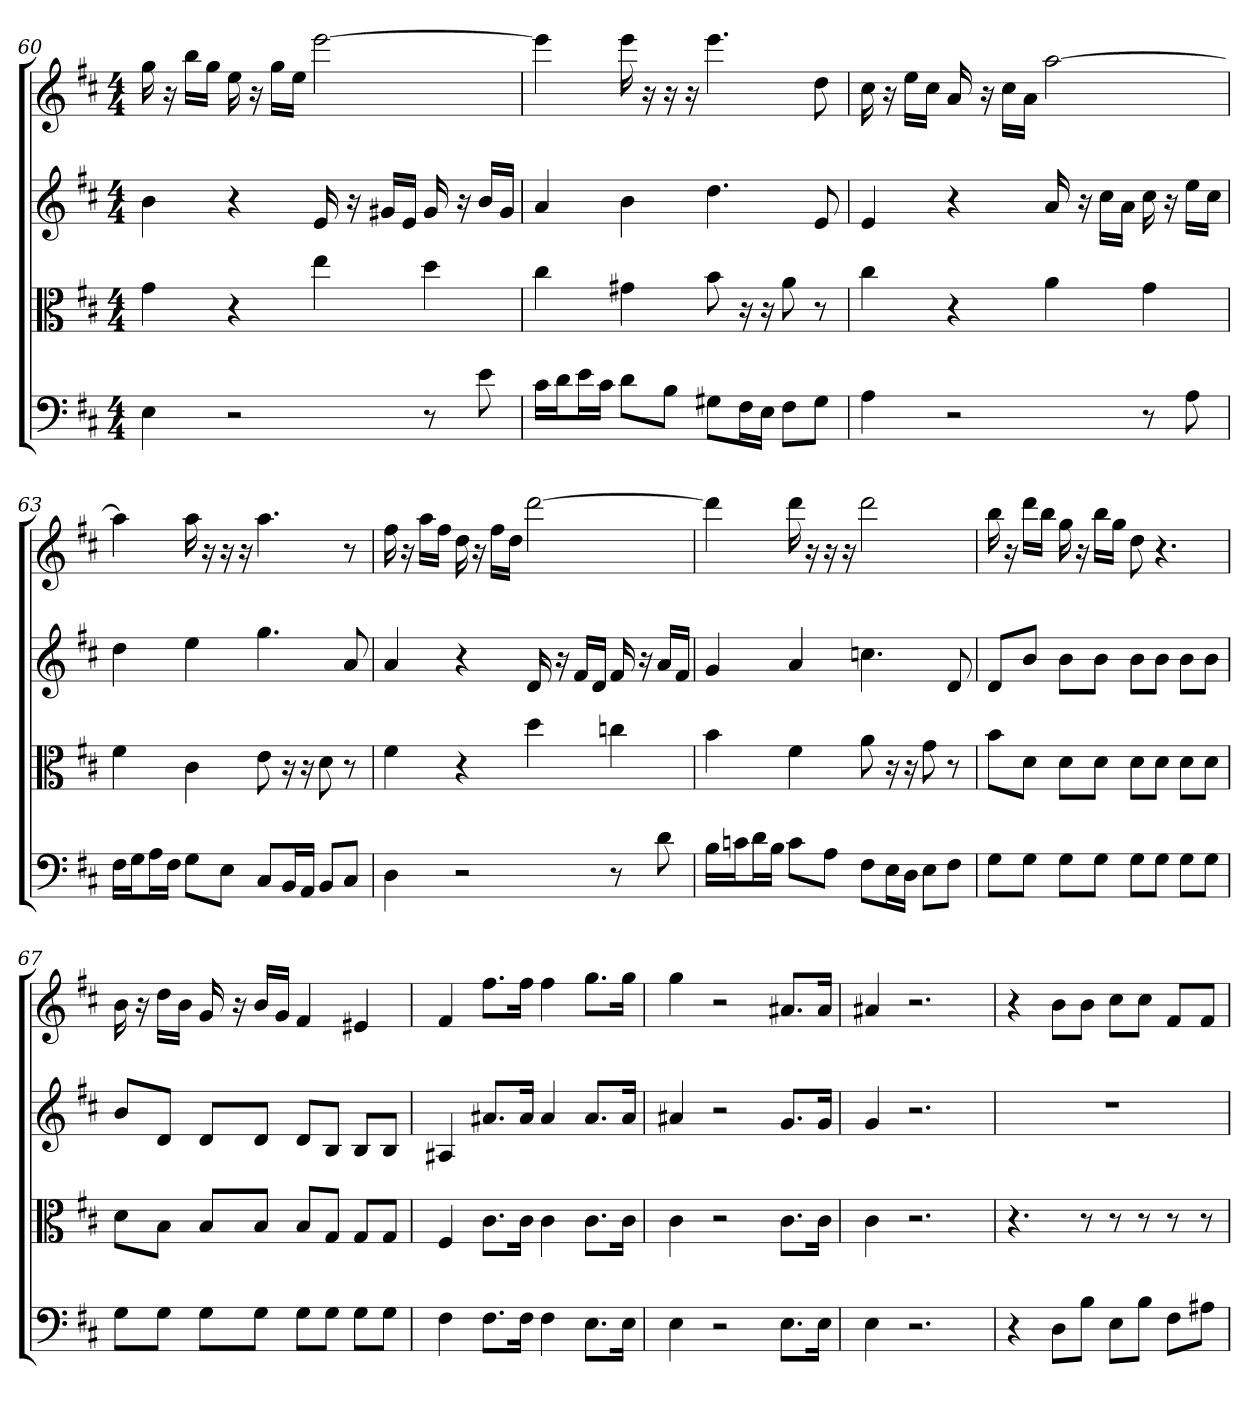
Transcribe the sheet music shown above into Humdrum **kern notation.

**kern	**kern	**kern	**kern
*part4	*part3	*part2	*part1
*staff4	*staff3	*staff2	*staff1
*clefF4	*clefC3	*clefG2	*clefG2
*k[f#c#]	*k[f#c#]	*k[f#c#]	*k[f#c#]
*D:	*D:	*D:	*D:
*M4/4	*M4/4	*M4/4	*M4/4
=60	=60	=60	=60
4E	4g	4b	16gg
.	.	.	16r
.	.	.	16bb\LL
.	.	.	16gg\JJ
2r	4r	4r	16ee
.	.	.	16r
.	.	.	16gg\LL
.	.	.	16ee\JJ
.	4ee	16e	[2eee
.	.	16r	.
.	.	16g#X/LL	.
.	.	16e/JJ	.
8r	4dd	16g#	.
.	.	16r	.
8e	.	16b/LL	.
.	.	16g#/JJ	.
=61	=61	=61	=61
16c#\LL	4cc#	4a	4eee]
16d\J	.	.	.
16e\L	.	.	.
16c#\JJ	.	.	.
8d\L	4g#X	4b	16eee
.	.	.	16r
8B\J	.	.	16r
.	.	.	16r
8G#X\L	8b	4.dd	4.eee
16F#\L	16r	.	.
16E\JJ	16r	.	.
8F#\L	8a	.	.
8G#\J	8r	8e	8dd
=62	=62	=62	=62
4A	4cc#	4e	16cc#
.	.	.	16r
.	.	.	16ee\LL
.	.	.	16cc#\JJ
2r	4r	4r	16a
.	.	.	16r
.	.	.	16cc#\LL
.	.	.	16a\JJ
.	4a	16a	[2aa
.	.	16r	.
.	.	16cc#\LL	.
.	.	16a\JJ	.
8r	4g	16cc#	.
.	.	16r	.
8A	.	16ee\LL	.
.	.	16cc#\JJ	.
=63	=63	=63	=63
16F#\LL	4f#	4dd	4aa]
16G\J	.	.	.
16A\L	.	.	.
16F#\JJ	.	.	.
8G\L	4c#	4ee	16aa
.	.	.	16r
8E\J	.	.	16r
.	.	.	16r
8C#/L	8e	4.gg	4.aa
16BB/L	16r	.	.
16AA/JJ	16r	.	.
8BB/L	8d	.	.
8C#/J	8r	8a	8r
=64	=64	=64	=64
4D	4f#	4a	16ff#
.	.	.	16r
.	.	.	16aa\LL
.	.	.	16ff#\JJ
2r	4r	4r	16dd
.	.	.	16r
.	.	.	16ff#\LL
.	.	.	16dd\JJ
.	4dd	16d	[2ddd
.	.	16r	.
.	.	16f#/LL	.
.	.	16d/JJ	.
8r	4ccn	16f#	.
.	.	16r	.
8d	.	16a/LL	.
.	.	16f#/JJ	.
=65	=65	=65	=65
16B\LL	4b	4g	4ddd]
16cn\J	.	.	.
16d\L	.	.	.
16B\JJ	.	.	.
8c\L	4f#	4a	16ddd
.	.	.	16r
8A\J	.	.	16r
.	.	.	16r
8F#\L	8a	4.ccn	2ddd
16E\L	16r	.	.
16D\JJ	16r	.	.
8E\L	8g	.	.
8F#\J	8r	8d	.
=66	=66	=66	=66
8G\L	8b\L	8d/L	16bb
.	.	.	16r
8G\J	8d\J	8b/J	16ddd\LL
.	.	.	16bb\JJ
8G\L	8d\L	8b\L	16gg
.	.	.	16r
8G\J	8d\J	8b\J	16bb\LL
.	.	.	16gg\JJ
8G\L	8d\L	8b\L	8dd
8G\J	8d\J	8b\J	4.r
8G\L	8d\L	8b\L	.
8G\J	8d\J	8b\J	.
=67	=67	=67	=67
8G\L	8d\L	8b/L	16b
.	.	.	16r
8G\J	8B\J	8d/J	16dd\LL
.	.	.	16b\JJ
8G\L	8B/L	8d/L	16g
.	.	.	16r
8G\J	8B/J	8d/J	16b/LL
.	.	.	16g/JJ
8G\L	8B/L	8d/L	4f#
8G\J	8G/J	8B/J	.
8G\L	8G/L	8B/L	4e#X
8G\J	8G/J	8B/J	.
=68	=68	=68	=68
4F#	4F#	4A#X	4f#
8.F#\L	8.c#\L	8.a#X/L	8.ff#\L
16F#\Jk	16c#\Jk	16a#/Jk	16ff#\Jk
4F#	4c#	4a#	4ff#
8.E\L	8.c#\L	8.a#/L	8.gg\L
16E\Jk	16c#\Jk	16a#/Jk	16gg\Jk
=69	=69	=69	=69
4E	4c#	4a#X	4gg
2r	2r	2r	2r
8.E\L	8.c#\L	8.g/L	8.a#X/L
16E\Jk	16c#\Jk	16g/Jk	16a#/Jk
=70	=70	=70	=70
4E	4c#	4g	4a#X
2.r	2.r	2.r	2.r
=71	=71	=71	=71
4r	4.r	1r	4r
8D\L	.	.	8b\L
8B\J	8r	.	8b\J
8E\L	8r	.	8cc#\L
8B\J	8r	.	8cc#\J
8F#\L	8r	.	8f#/L
8A#X\J	8r	.	8f#/J
=	=	=	=
*-	*-	*-	*-
